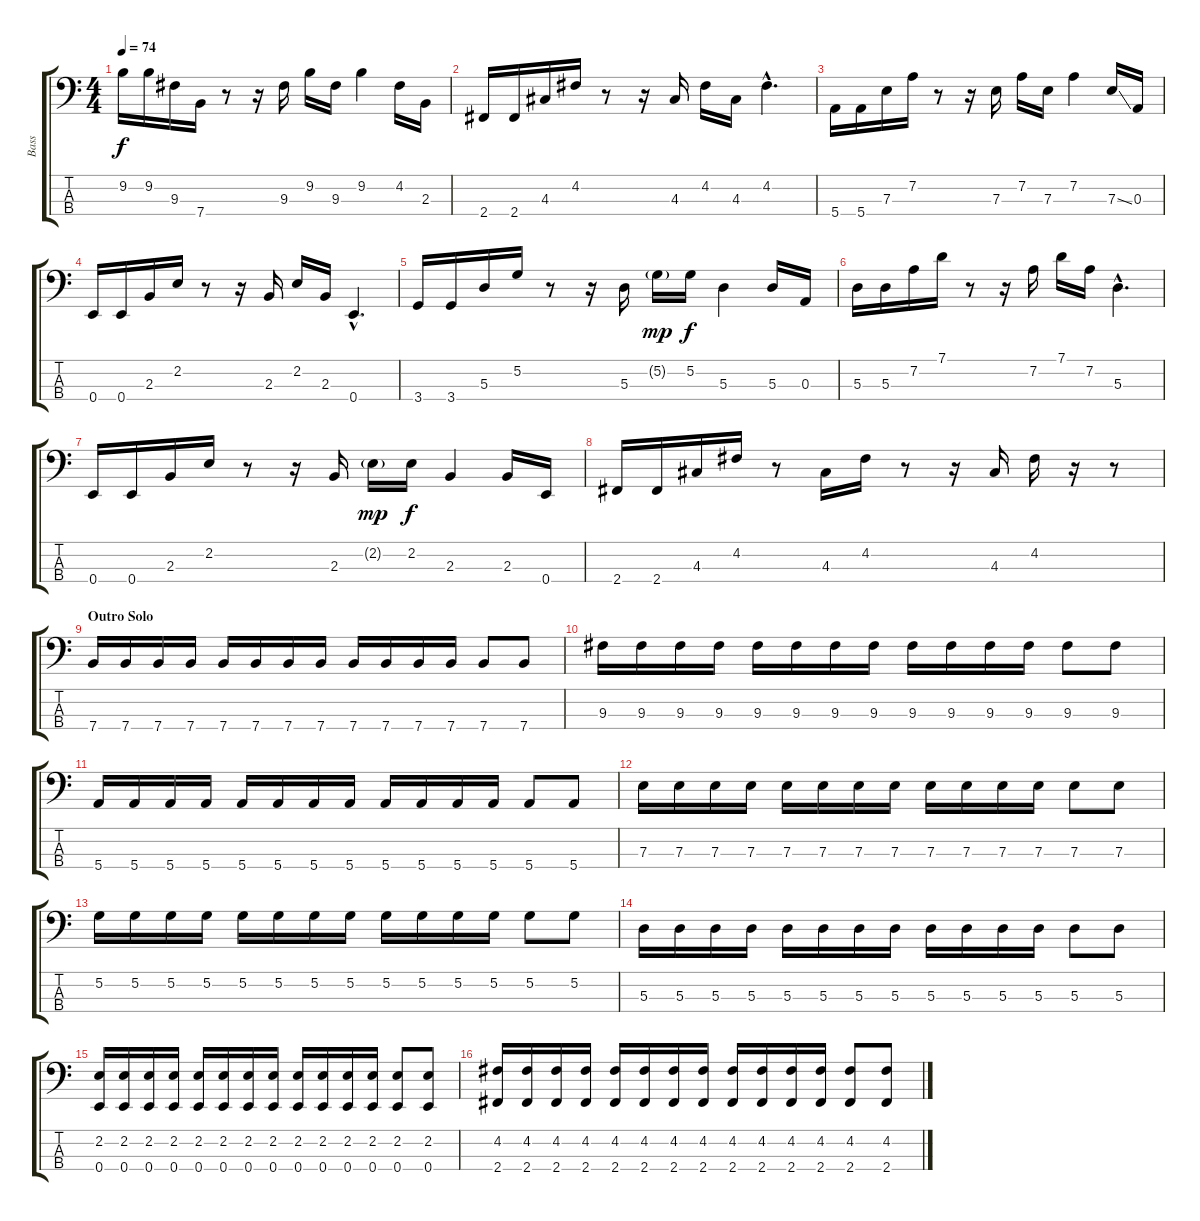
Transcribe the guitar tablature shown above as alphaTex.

\track ("Bass" "Bass") {instrument electricbasspick}
\staff {score tabs}
\tuning (G2 D2 A1 E1) {hide}
\ts (4 4)
\tempo 74
\clef f4
\ks c
9.2.16{dy f} 9.2.16 9.3.16 7.4.16 r.8 r.16 9.3.16 9.2.16 9.3.16 9.2.4 4.2.16 2.3.16 |
2.4.16 2.4.16 4.3.16 4.2.16 r.8 r.16 4.3.16 4.2.16 4.3.16 4.2{hac}.4{d} |
5.4.16 5.4.16 7.3.16 7.2.16 r.8 r.16 7.3.16 7.2.16 7.3.16 7.2.4 7.3{ss}.16 0.3.16 |
0.4.16 0.4.16 2.3.16 2.2.16 r.8 r.16 2.3.16 2.2.16 2.3.16 0.4{hac}.4{d} |
3.4.16 3.4.16 5.3.16 5.2.16 r.8 r.16 5.3.16 5.2{g}.16{dy mp} 5.2.16{dy f} 5.3.4 5.3.16 0.3.16 |
5.3.16 5.3.16 7.2.16 7.1.16 r.8 r.16 7.2.16 7.1.16 7.2.16 5.3{hac}.4{d} |
0.4.16 0.4.16 2.3.16 2.2.16 r.8 r.16 2.3.16 2.2{g}.16{dy mp} 2.2.16{dy f} 2.3.4 2.3.16 0.4.16 |
2.4.16 2.4.16 4.3.16 4.2.16 r.8 4.3.16 4.2.16 r.8 r.16 4.3.16 4.2.16 r.16 r.8 |
\section ("" "Outro Solo")
7.4.16 7.4.16 7.4.16 7.4.16 7.4.16 7.4.16 7.4.16 7.4.16 7.4.16 7.4.16 7.4.16 7.4.16 7.4.8 7.4.8 |
9.3.16 9.3.16 9.3.16 9.3.16 9.3.16 9.3.16 9.3.16 9.3.16 9.3.16 9.3.16 9.3.16 9.3.16 9.3.8 9.3.8 |
5.4.16 5.4.16 5.4.16 5.4.16 5.4.16 5.4.16 5.4.16 5.4.16 5.4.16 5.4.16 5.4.16 5.4.16 5.4.8 5.4.8 |
7.3.16 7.3.16 7.3.16 7.3.16 7.3.16 7.3.16 7.3.16 7.3.16 7.3.16 7.3.16 7.3.16 7.3.16 7.3.8 7.3.8 |
5.2.16 5.2.16 5.2.16 5.2.16 5.2.16 5.2.16 5.2.16 5.2.16 5.2.16 5.2.16 5.2.16 5.2.16 5.2.8 5.2.8 |
5.3.16 5.3.16 5.3.16 5.3.16 5.3.16 5.3.16 5.3.16 5.3.16 5.3.16 5.3.16 5.3.16 5.3.16 5.3.8 5.3.8 |
(2.2 0.4).16 (2.2 0.4).16 (2.2 0.4).16 (2.2 0.4).16 (2.2 0.4).16 (2.2 0.4).16 (2.2 0.4).16 (2.2 0.4).16 (2.2 0.4).16 (2.2 0.4).16 (2.2 0.4).16 (2.2 0.4).16 (2.2 0.4).8 (2.2 0.4).8 |
(4.2 2.4).16 (4.2 2.4).16 (4.2 2.4).16 (4.2 2.4).16 (4.2 2.4).16 (4.2 2.4).16 (4.2 2.4).16 (4.2 2.4).16 (4.2 2.4).16 (4.2 2.4).16 (4.2 2.4).16 (4.2 2.4).16 (4.2 2.4).8 (4.2 2.4).8
